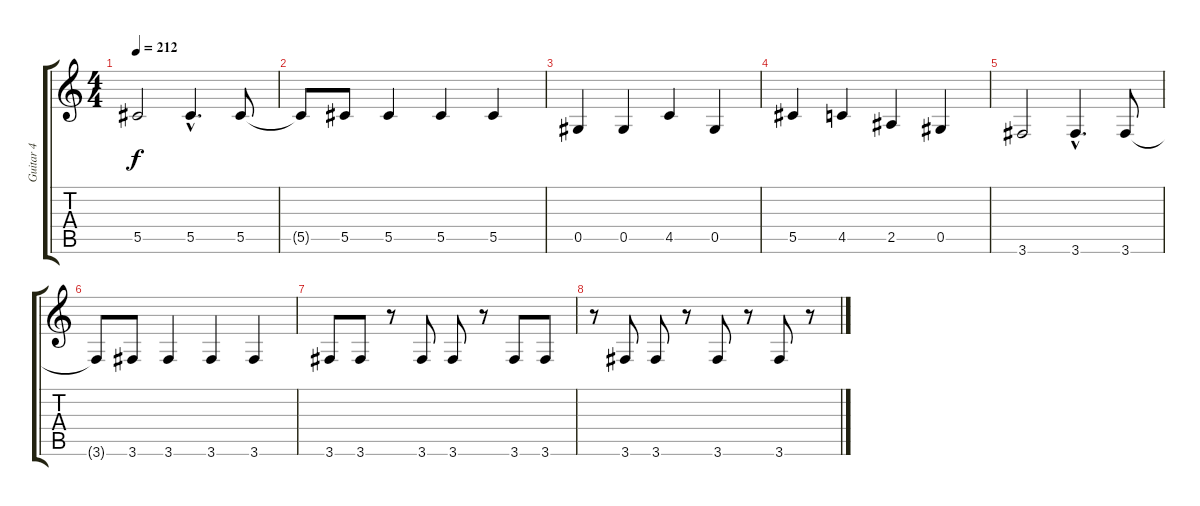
\track ("Guitar 4" "Guitar 4") {instrument distortionguitar}
\staff {score tabs}
\tuning (Db4 Bb3 Gb3 Db3 Ab2 Eb2) {hide}
\ts (4 4)
\tempo 212
\clef g2
\ks c
5.5.2{dy f} 5.5{hac}.4{d} 5.5.8 |
5.5{t}.8 5.5.8 5.5.4 5.5.4 5.5.4 |
0.5.4 0.5.4 4.5.4 0.5.4 |
5.5.4 4.5.4 2.5.4 0.5.4 |
3.6.2 3.6{hac}.4{d} 3.6.8 |
3.6{t}.8 3.6.8 3.6.4 3.6.4 3.6.4 |
3.6.8 3.6.8 r.8 3.6.8 3.6.8 r.8 3.6.8 3.6.8 |
r.8 3.6.8 3.6.8 r.8 3.6.8 r.8 3.6.8 r.8
